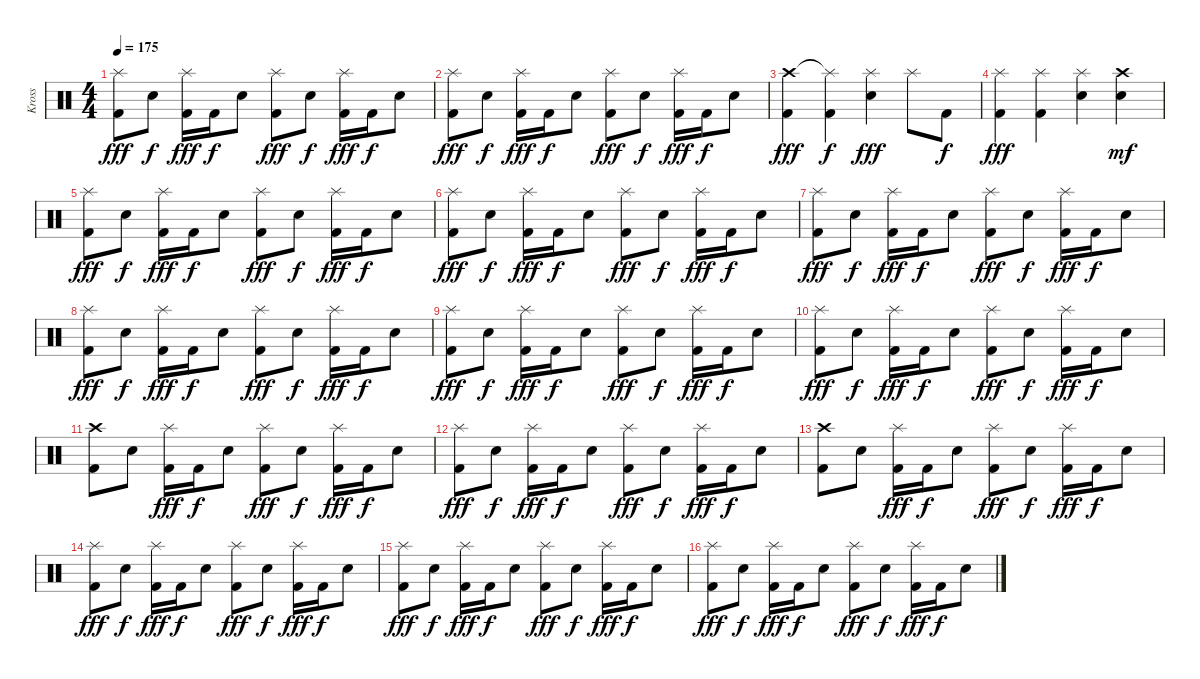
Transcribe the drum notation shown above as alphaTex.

\track ("Kross" "Kross") {instrument percussion}
\staff {score}
\articulation defaults
\ts (4 4)
\tempo 175
\clef neutral
\ks c
("Splash (hit)" "Kick (hit) 2").8{dy fff} "Snare (hit) 2".8{dy f} ("Splash (hit)" "Kick (hit) 2").16{dy fff} "Kick (hit) 2".16{dy f} "Snare (hit) 2".8 ("Splash (hit)" "Kick (hit) 2").8{dy fff} "Snare (hit) 2".8{dy f} ("Splash (hit)" "Kick (hit) 2").16{dy fff} "Kick (hit) 2".16{dy f} "Snare (hit) 2".8 |
("Splash (hit)" "Kick (hit) 2").8{dy fff} "Snare (hit) 2".8{dy f} ("Splash (hit)" "Kick (hit) 2").16{dy fff} "Kick (hit) 2".16{dy f} "Snare (hit) 2".8 ("Splash (hit)" "Kick (hit) 2").8{dy fff} "Snare (hit) 2".8{dy f} ("Splash (hit)" "Kick (hit) 2").16{dy fff} "Kick (hit) 2".16{dy f} "Snare (hit) 2".8 |
("Crash high (hit)" "Kick (hit) 2").4{dy fff} ("Splash (hit)"{t} "Kick (hit) 2").4{dy f} ("Splash (hit)" "Snare (hit) 2").4{dy fff} "Splash (hit)".8 "Kick (hit) 2".8{dy f} |
("Splash (hit)" "Kick (hit) 2").4{dy fff} ("Splash (hit)" "Kick (hit) 2").4 ("Splash (hit)" "Snare (hit) 2").4 ("Crash high (hit)" "Snare (hit) 2").4{dy mf} |
("Splash (hit)" "Kick (hit) 2").8{dy fff} "Snare (hit) 2".8{dy f} ("Splash (hit)" "Kick (hit) 2").16{dy fff} "Kick (hit) 2".16{dy f} "Snare (hit) 2".8 ("Splash (hit)" "Kick (hit) 2").8{dy fff} "Snare (hit) 2".8{dy f} ("Splash (hit)" "Kick (hit) 2").16{dy fff} "Kick (hit) 2".16{dy f} "Snare (hit) 2".8 |
("Splash (hit)" "Kick (hit) 2").8{dy fff} "Snare (hit) 2".8{dy f} ("Splash (hit)" "Kick (hit) 2").16{dy fff} "Kick (hit) 2".16{dy f} "Snare (hit) 2".8 ("Splash (hit)" "Kick (hit) 2").8{dy fff} "Snare (hit) 2".8{dy f} ("Splash (hit)" "Kick (hit) 2").16{dy fff} "Kick (hit) 2".16{dy f} "Snare (hit) 2".8 |
("Splash (hit)" "Kick (hit) 2").8{dy fff} "Snare (hit) 2".8{dy f} ("Splash (hit)" "Kick (hit) 2").16{dy fff} "Kick (hit) 2".16{dy f} "Snare (hit) 2".8 ("Splash (hit)" "Kick (hit) 2").8{dy fff} "Snare (hit) 2".8{dy f} ("Splash (hit)" "Kick (hit) 2").16{dy fff} "Kick (hit) 2".16{dy f} "Snare (hit) 2".8 |
("Splash (hit)" "Kick (hit) 2").8{dy fff} "Snare (hit) 2".8{dy f} ("Splash (hit)" "Kick (hit) 2").16{dy fff} "Kick (hit) 2".16{dy f} "Snare (hit) 2".8 ("Splash (hit)" "Kick (hit) 2").8{dy fff} "Snare (hit) 2".8{dy f} ("Splash (hit)" "Kick (hit) 2").16{dy fff} "Kick (hit) 2".16{dy f} "Snare (hit) 2".8 |
("Splash (hit)" "Kick (hit) 2").8{dy fff} "Snare (hit) 2".8{dy f} ("Splash (hit)" "Kick (hit) 2").16{dy fff} "Kick (hit) 2".16{dy f} "Snare (hit) 2".8 ("Splash (hit)" "Kick (hit) 2").8{dy fff} "Snare (hit) 2".8{dy f} ("Splash (hit)" "Kick (hit) 2").16{dy fff} "Kick (hit) 2".16{dy f} "Snare (hit) 2".8 |
("Splash (hit)" "Kick (hit) 2").8{dy fff} "Snare (hit) 2".8{dy f} ("Splash (hit)" "Kick (hit) 2").16{dy fff} "Kick (hit) 2".16{dy f} "Snare (hit) 2".8 ("Splash (hit)" "Kick (hit) 2").8{dy fff} "Snare (hit) 2".8{dy f} ("Splash (hit)" "Kick (hit) 2").16{dy fff} "Kick (hit) 2".16{dy f} "Snare (hit) 2".8 |
("Crash high (hit)" "Kick (hit) 2").8 "Snare (hit) 2".8 ("Splash (hit)" "Kick (hit) 2").16{dy fff} "Kick (hit) 2".16{dy f} "Snare (hit) 2".8 ("Splash (hit)" "Kick (hit) 2").8{dy fff} "Snare (hit) 2".8{dy f} ("Splash (hit)" "Kick (hit) 2").16{dy fff} "Kick (hit) 2".16{dy f} "Snare (hit) 2".8 |
("Splash (hit)" "Kick (hit) 2").8{dy fff} "Snare (hit) 2".8{dy f} ("Splash (hit)" "Kick (hit) 2").16{dy fff} "Kick (hit) 2".16{dy f} "Snare (hit) 2".8 ("Splash (hit)" "Kick (hit) 2").8{dy fff} "Snare (hit) 2".8{dy f} ("Splash (hit)" "Kick (hit) 2").16{dy fff} "Kick (hit) 2".16{dy f} "Snare (hit) 2".8 |
("Crash high (hit)" "Kick (hit) 2").8 "Snare (hit) 2".8 ("Splash (hit)" "Kick (hit) 2").16{dy fff} "Kick (hit) 2".16{dy f} "Snare (hit) 2".8 ("Splash (hit)" "Kick (hit) 2").8{dy fff} "Snare (hit) 2".8{dy f} ("Splash (hit)" "Kick (hit) 2").16{dy fff} "Kick (hit) 2".16{dy f} "Snare (hit) 2".8 |
("Splash (hit)" "Kick (hit) 2").8{dy fff} "Snare (hit) 2".8{dy f} ("Splash (hit)" "Kick (hit) 2").16{dy fff} "Kick (hit) 2".16{dy f} "Snare (hit) 2".8 ("Splash (hit)" "Kick (hit) 2").8{dy fff} "Snare (hit) 2".8{dy f} ("Splash (hit)" "Kick (hit) 2").16{dy fff} "Kick (hit) 2".16{dy f} "Snare (hit) 2".8 |
("Splash (hit)" "Kick (hit) 2").8{dy fff} "Snare (hit) 2".8{dy f} ("Splash (hit)" "Kick (hit) 2").16{dy fff} "Kick (hit) 2".16{dy f} "Snare (hit) 2".8 ("Splash (hit)" "Kick (hit) 2").8{dy fff} "Snare (hit) 2".8{dy f} ("Splash (hit)" "Kick (hit) 2").16{dy fff} "Kick (hit) 2".16{dy f} "Snare (hit) 2".8 |
("Splash (hit)" "Kick (hit) 2").8{dy fff} "Snare (hit) 2".8{dy f} ("Splash (hit)" "Kick (hit) 2").16{dy fff} "Kick (hit) 2".16{dy f} "Snare (hit) 2".8 ("Splash (hit)" "Kick (hit) 2").8{dy fff} "Snare (hit) 2".8{dy f} ("Splash (hit)" "Kick (hit) 2").16{dy fff} "Kick (hit) 2".16{dy f} "Snare (hit) 2".8
